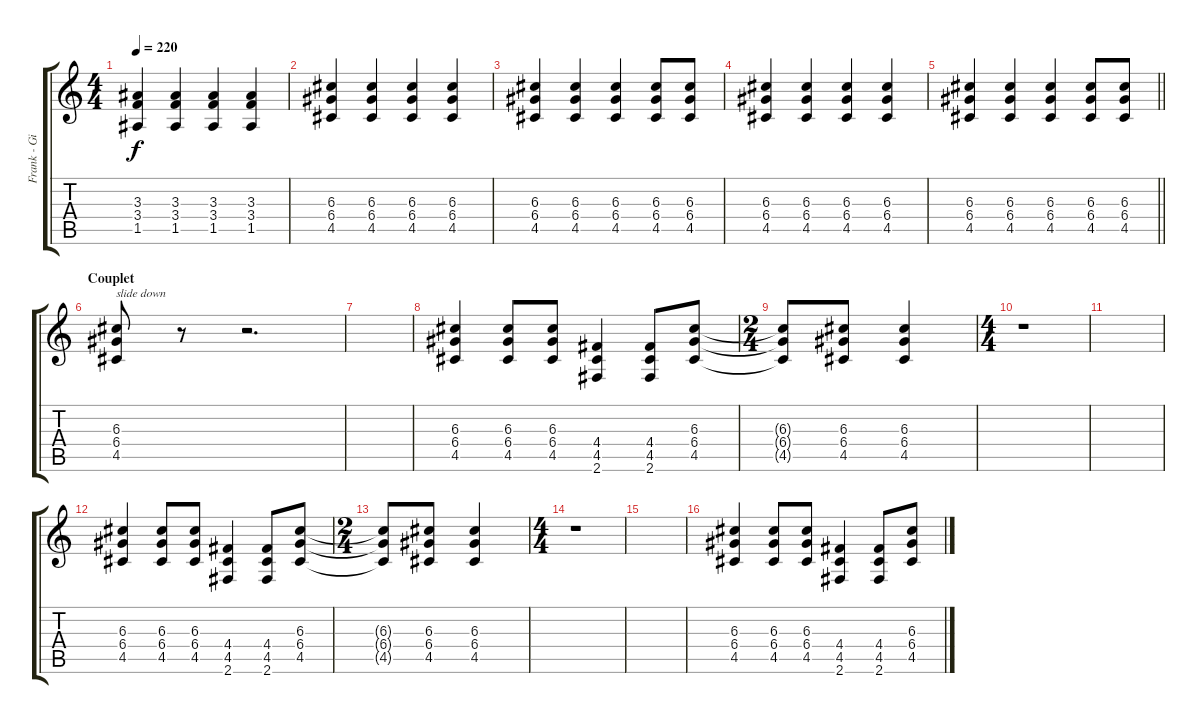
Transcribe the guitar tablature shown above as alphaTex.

\track ("Frank - Gitaar" "Frank - Gi") {instrument distortionguitar}
\staff {score tabs}
\tuning (E4 B3 G3 D3 A2 E2) {hide}
\ts (4 4)
\tempo 220
\clef g2
\ks c
(3.3 3.4 1.5).4{dy f} (3.3 3.4 1.5).4 (3.3 3.4 1.5).4 (3.3 3.4 1.5).4 |
(6.3 6.4 4.5).4 (6.3 6.4 4.5).4 (6.3 6.4 4.5).4 (6.3 6.4 4.5).4 |
(6.3 6.4 4.5).4 (6.3 6.4 4.5).4 (6.3 6.4 4.5).4 (6.3 6.4 4.5).8 (6.3 6.4 4.5).8 |
(6.3 6.4 4.5).4 (6.3 6.4 4.5).4 (6.3 6.4 4.5).4 (6.3 6.4 4.5).4 |
\barLineRight lightlight
(6.3 6.4 4.5).4 (6.3 6.4 4.5).4 (6.3 6.4 4.5).4 (6.3 6.4 4.5).8 (6.3 6.4 4.5).8 |
\section ("" "Couplet")
(6.3 6.4 4.5).8{txt "slide down"} r.8 r.2{d} |
|
(6.3 6.4 4.5).4{volume 16} (6.3 6.4 4.5).8 (6.3 6.4 4.5).8 (4.4 4.5 2.6).4 (4.4 4.5 2.6).8 (6.3 6.4 4.5).8 |
\ts (2 4)
(6.3{t} 6.4{t} 4.5{t}).8 (6.3 6.4 4.5).8 (6.3 6.4 4.5).4 |
\ts (4 4)
r.1 |
|
(6.3 6.4 4.5).4{volume 16} (6.3 6.4 4.5).8 (6.3 6.4 4.5).8 (4.4 4.5 2.6).4 (4.4 4.5 2.6).8 (6.3 6.4 4.5).8 |
\ts (2 4)
(6.3{t} 6.4{t} 4.5{t}).8 (6.3 6.4 4.5).8 (6.3 6.4 4.5).4 |
\ts (4 4)
r.1 |
|
(6.3 6.4 4.5).4{volume 16} (6.3 6.4 4.5).8 (6.3 6.4 4.5).8 (4.4 4.5 2.6).4 (4.4 4.5 2.6).8 (6.3 6.4 4.5).8
